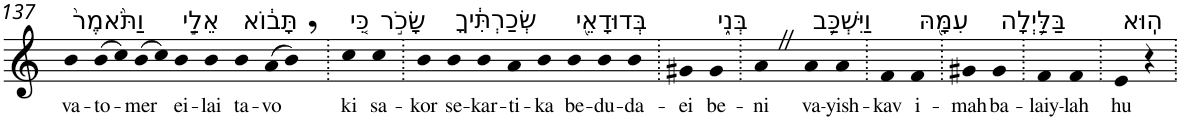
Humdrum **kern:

**kern	**text
*part1	*part1
*staff1	*staff1
*I"Piano	*
*I'Pno	*
!!LO:PB:g=z
*clefG2	*
*k[]	*
=137	=137
!LO:TX:a:t=וַתֹּ֙אמֶר֙	!
!	!LO:LY:b
4b	va-
!	!LO:LY:b
(>8b	-to-
8cc)	.
!	!LO:LY:b
(>8b	-mer
8cc)	.
!LO:TX:a:t=אֵלַ֣י	!
!	!LO:LY:b
4b	ei-
!	!LO:LY:b
4b	-lai
!LO:TX:a:t=תָּב֔וֹא	!
!	!LO:LY:b
4b	ta-
!	!LO:LY:b
(>8a	-vo
8b,)	.
=138.	=138.
!LO:TX:a:t=כִּ֚י	!
!	!LO:LY:b
4cc	ki
!LO:TX:a:t=שָׂכֹ֣ר	!
!	!LO:LY:b
4cc	sa-
=139.	=139.
!	!LO:LY:b
4b	-kor
!LO:TX:a:t=שְׂכַרְתִּ֔יךָ	!
!	!LO:LY:b
4b	se-
!	!LO:LY:b
4b	-kar-
!	!LO:LY:b
4a	-ti-
!	!LO:LY:b
4b	-ka
!LO:TX:a:t=בְּדוּדָאֵ֖י	!
!	!LO:LY:b
4b	be-
!	!LO:LY:b
4b	-du-
!	!LO:LY:b
4b	-da-
=140.	=140.
!	!LO:LY:b
4g#X	-ei
!LO:TX:a:t=בְּנִ֑י	!
!	!LO:LY:b
4g#	be-
=141.	=141.
!	!LO:LY:b
4aZ	-ni
!LO:TX:a:t=וַיִּשְׁכַּ֥ב	!
!	!LO:LY:b
4a	va-
!	!LO:LY:b
4a	-yish-
=142.	=142.
!	!LO:LY:b
4f	-kav
!LO:TX:a:t=עִמָּ֖הּ	!
!	!LO:LY:b
4f	i-
=143.	=143.
!	!LO:LY:b
4g#X	-mah
!LO:TX:a:t=בַּלַּ֥יְלָה	!
!	!LO:LY:b
4g#	ba-
=144.	=144.
!	!LO:LY:b
4f	-laiy-
!	!LO:LY:b
4f	-lah
=145.	=145.
!LO:TX:a:t=הֽוּא	!
!	!LO:LY:b
4e	hu
4r	.
=.	=.
*-	*-
